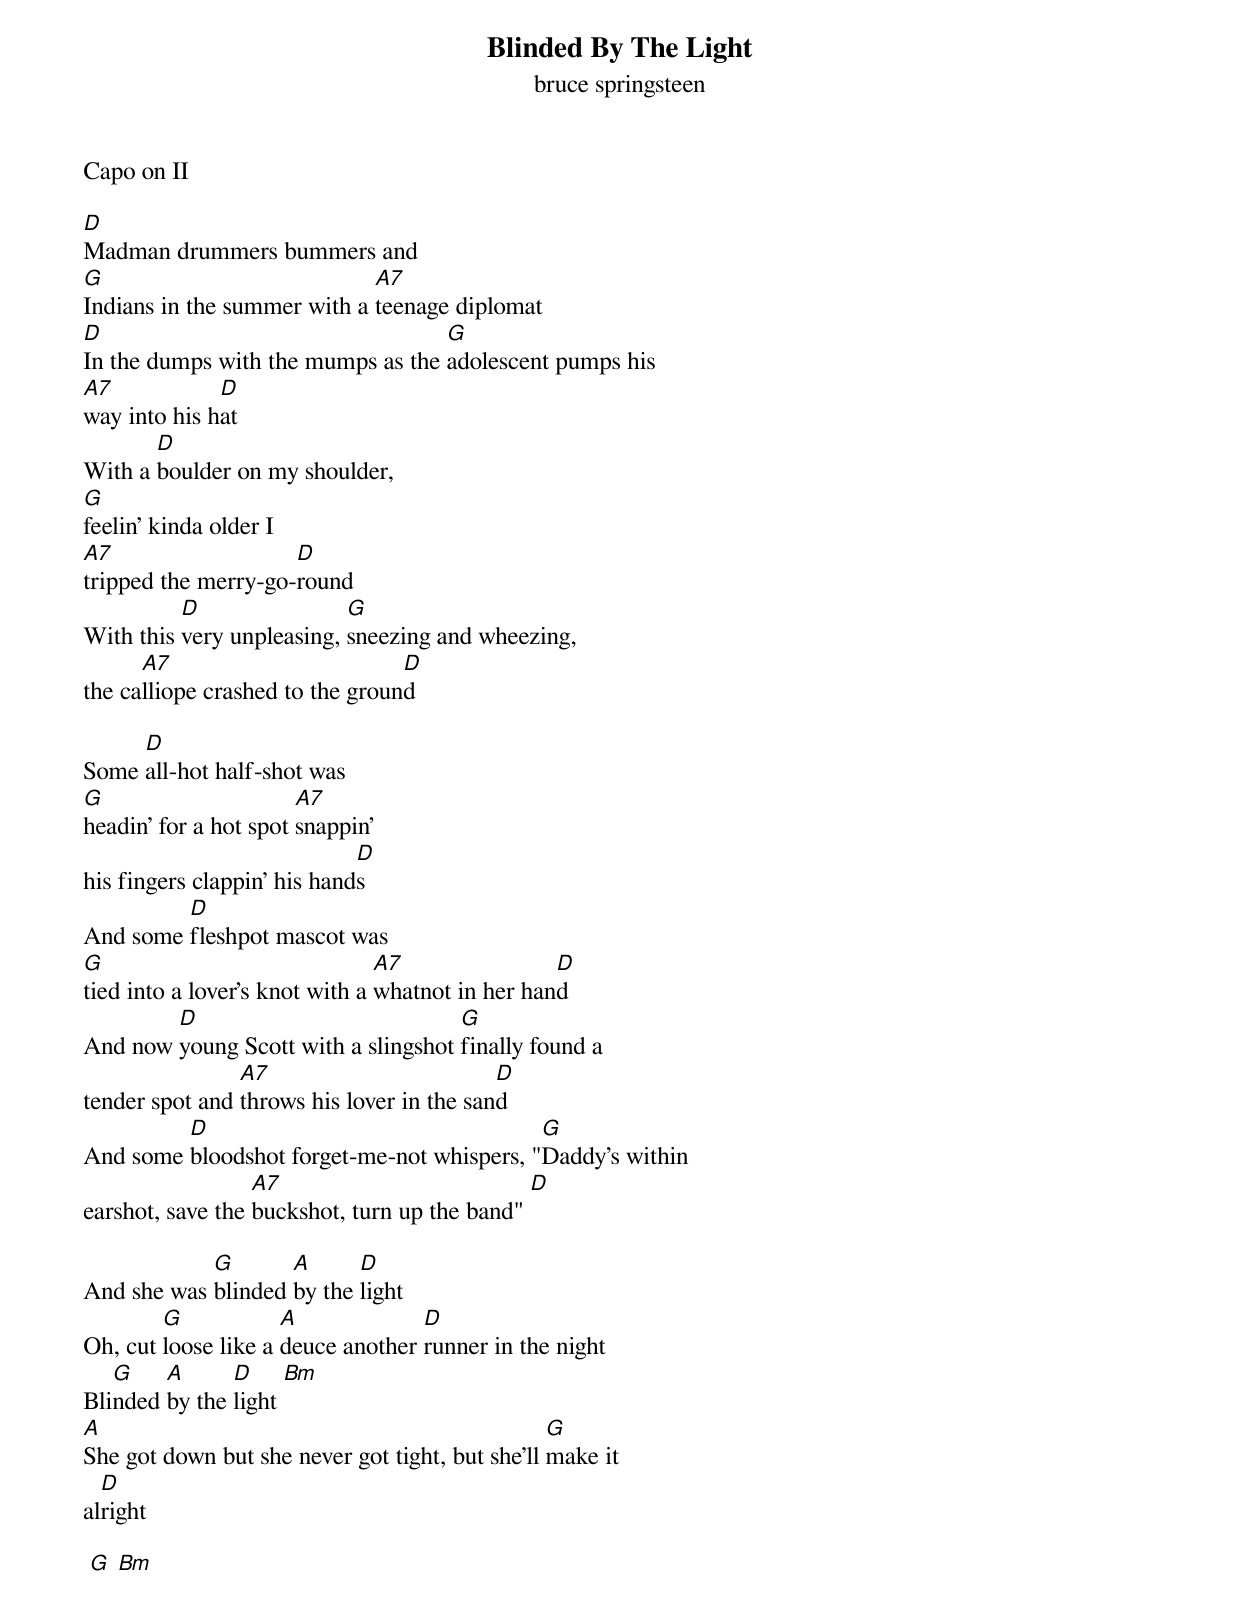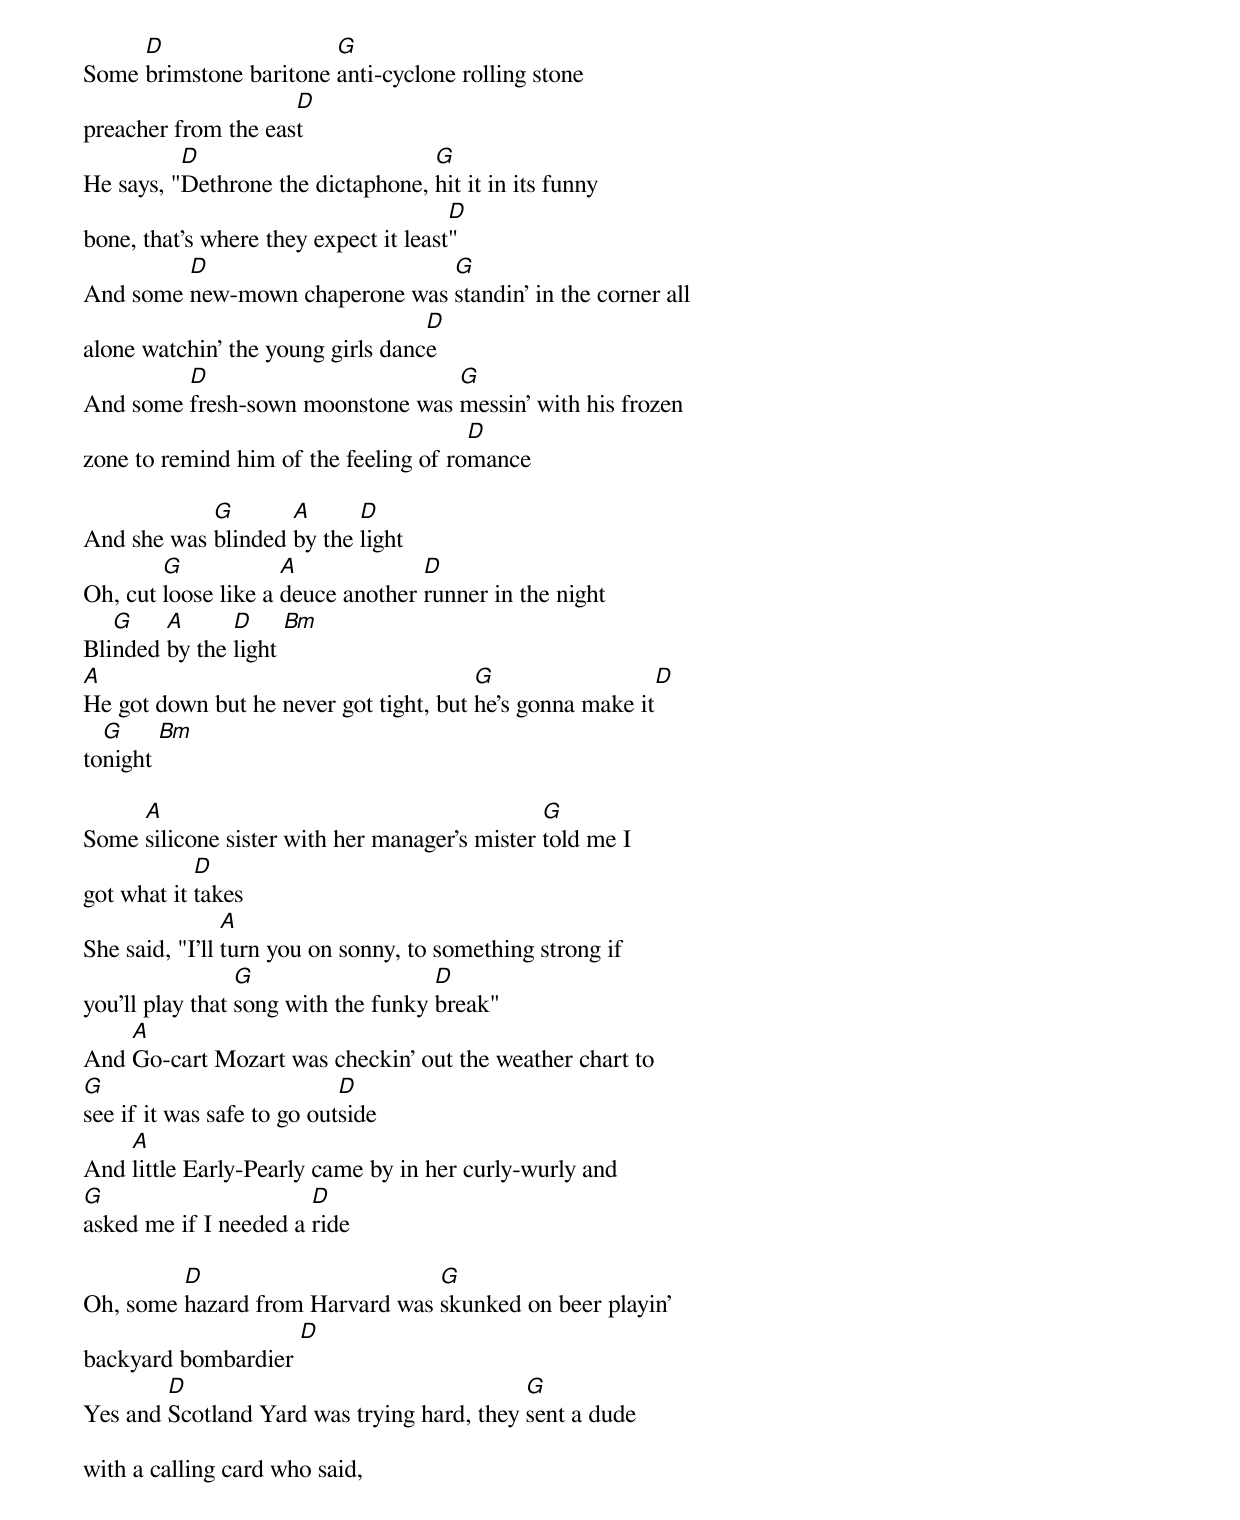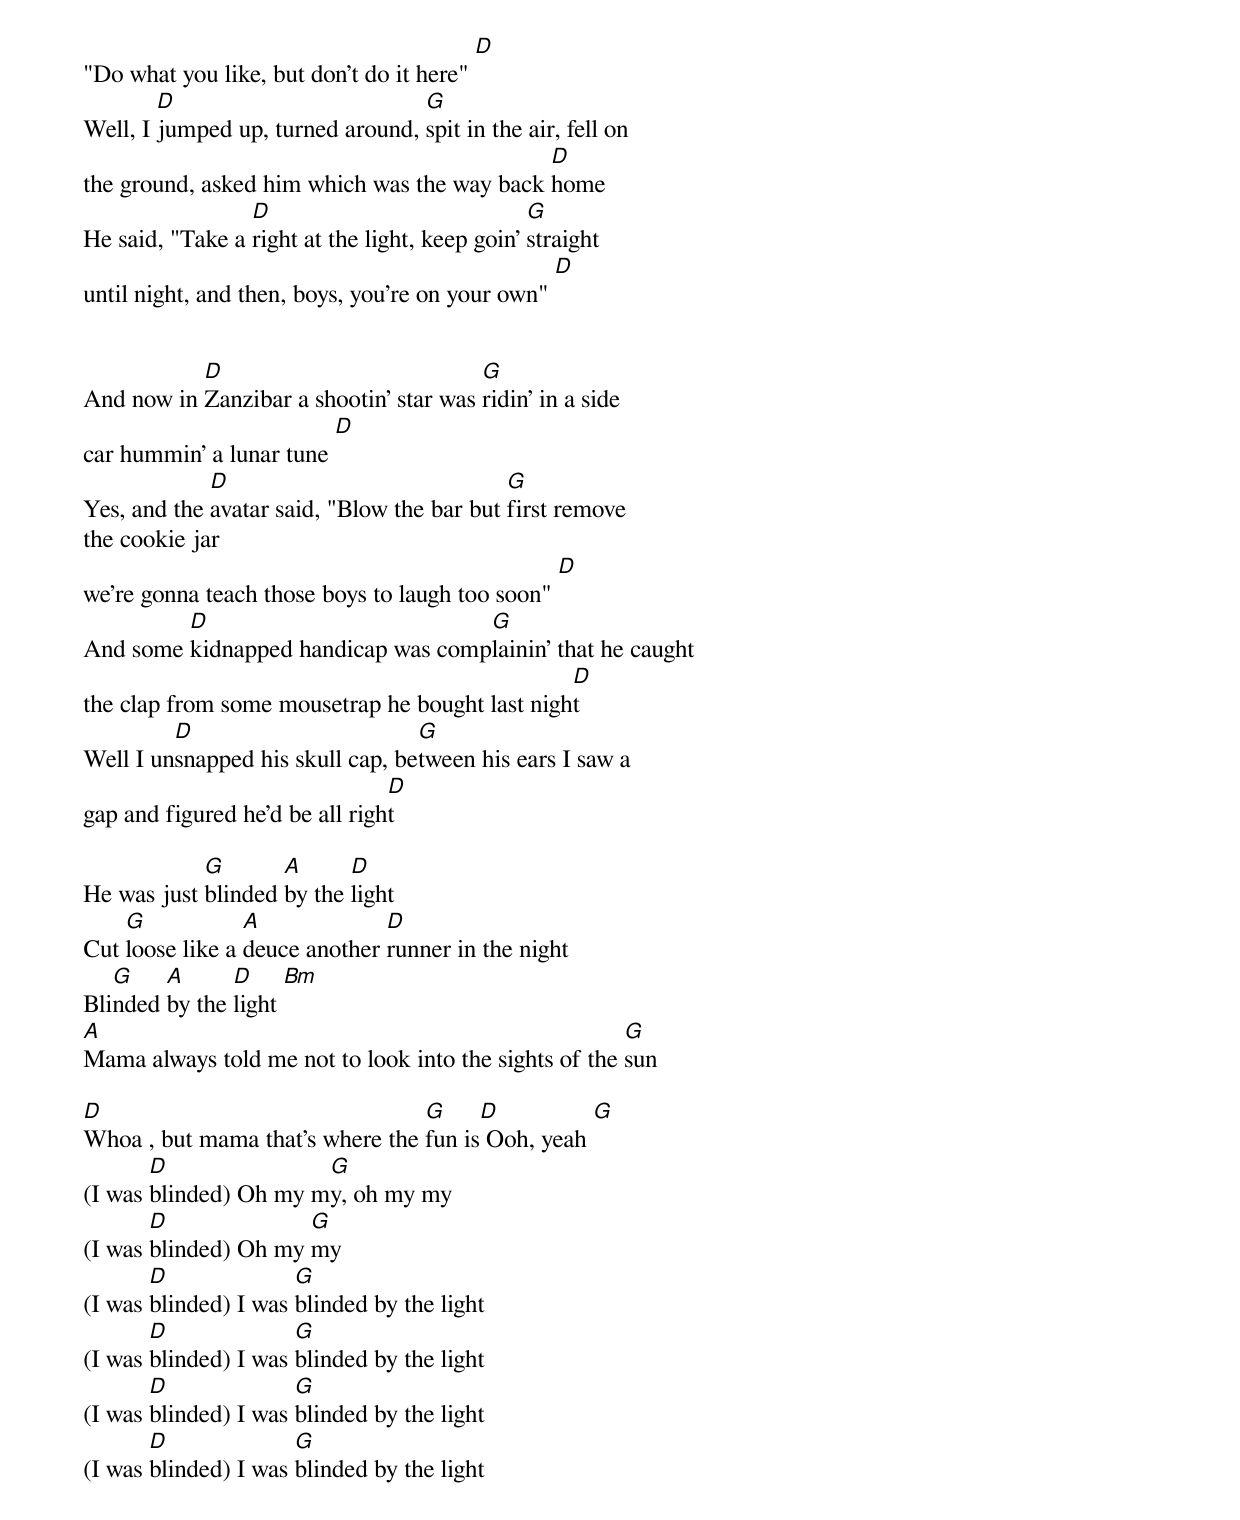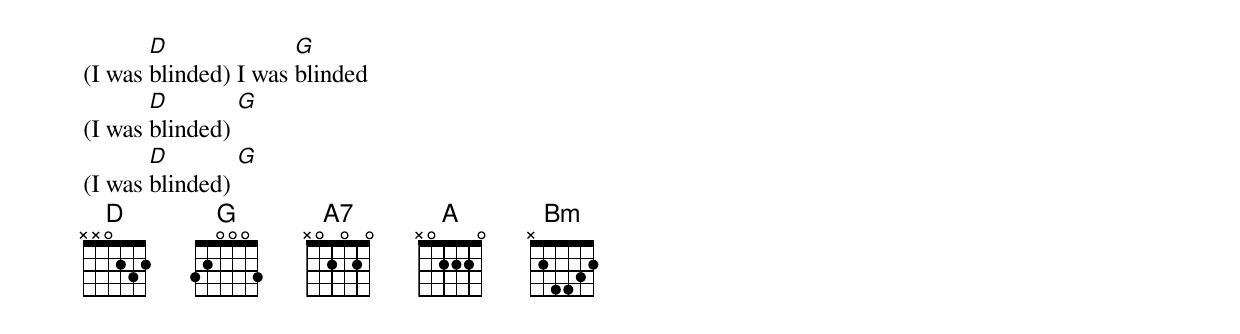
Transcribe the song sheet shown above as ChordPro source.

{title: Blinded By The Light}
{subtitle: bruce springsteen}

Capo on II

[D]Madman drummers bummers and
[G]Indians in the summer with a [A7]teenage diplomat
[D]In the dumps with the mumps as the [G]adolescent pumps his
[A7]way into his h[D]at
With a [D]boulder on my shoulder,
[G]feelin' kinda older I
[A7]tripped the merry-go-[D]round
With this [D]very unpleasing, [G]sneezing and wheezing,
the ca[A7]lliope crashed to the groun[D]d

Some [D]all-hot half-shot was
[G]headin' for a hot spot [A7]snappin'
his fingers clappin' his hand[D]s
And some [D]fleshpot mascot was
[G]tied into a lover's knot with a [A7]whatnot in her han[D]d
And now [D]young Scott with a slingshot [G]finally found a
tender spot and [A7]throws his lover in the san[D]d
And some [D]bloodshot forget-me-not whispers, "[G]Daddy's within
earshot, save the [A7]buckshot, turn up the band" [D]

And she was [G]blinded [A]by the [D]light
Oh, cut [G]loose like a [A]deuce another [D]runner in the night
Bli[G]nded [A]by the [D]light [Bm]
[A]She got down but she never got tight, but she'll [G]make it
al[D]right

 [G] [Bm]


Some [D]brimstone baritone [G]anti-cyclone rolling stone
preacher from the eas[D]t
He says, "[D]Dethrone the dictaphone, [G]hit it in its funny
bone, that's where they expect it least[D]"
And some [D]new-mown chaperone was [G]standin' in the corner all
alone watchin' the young girls danc[D]e
And some [D]fresh-sown moonstone was [G]messin' with his frozen
zone to remind him of the feeling of ro[D]mance

And she was [G]blinded [A]by the [D]light
Oh, cut [G]loose like a [A]deuce another [D]runner in the night
Bli[G]nded [A]by the [D]light [Bm]
[A]He got down but he never got tight, but [G]he's gonna make it[D]
to[G]night [Bm]

Some [A]silicone sister with her manager's mister [G]told me I
got what it [D]takes
She said, "I'll [A]turn you on sonny, to something strong if
you'll play that [G]song with the funky [D]break"
And [A]Go-cart Mozart was checkin' out the weather chart to
[G]see if it was safe to go out[D]side
And [A]little Early-Pearly came by in her curly-wurly and
[G]asked me if I needed a [D]ride

Oh, some [D]hazard from Harvard was [G]skunked on beer playin'
backyard bombardier [D]
Yes and [D]Scotland Yard was trying hard, they [G]sent a dude

with a calling card who said,
"Do what you like, but don't do it here" [D]
Well, I [D]jumped up, turned around, [G]spit in the air, fell on
the ground, asked him which was the way back [D]home
He said, "Take a [D]right at the light, keep goin' [G]straight
until night, and then, boys, you're on your own" [D]


And now in [D]Zanzibar a shootin' star was [G]ridin' in a side
car hummin' a lunar tune [D]
Yes, and the [D]avatar said, "Blow the bar but [G]first remove
the cookie jar
we're gonna teach those boys to laugh too soon" [D]
And some [D]kidnapped handicap was comp[G]lainin' that he caught
the clap from some mousetrap he bought last nigh[D]t
Well I un[D]snapped his skull cap, be[G]tween his ears I saw a
gap and figured he'd be all righ[D]t

He was just [G]blinded [A]by the [D]light
Cut [G]loose like a [A]deuce another [D]runner in the night
Bli[G]nded [A]by the [D]light [Bm]
[A]Mama always told me not to look into the sights of the [G]sun

[D]Whoa , but mama that's where the [G]fun is[D] Ooh, yeah [G]
(I was [D]blinded) Oh my m[G]y, oh my my
(I was [D]blinded) Oh my [G]my
(I was [D]blinded) I was [G]blinded by the light
(I was [D]blinded) I was [G]blinded by the light
(I was [D]blinded) I was [G]blinded by the light
(I was [D]blinded) I was [G]blinded by the light
(I was [D]blinded) I was [G]blinded
(I was [D]blinded) [G]
(I was [D]blinded) [G]
